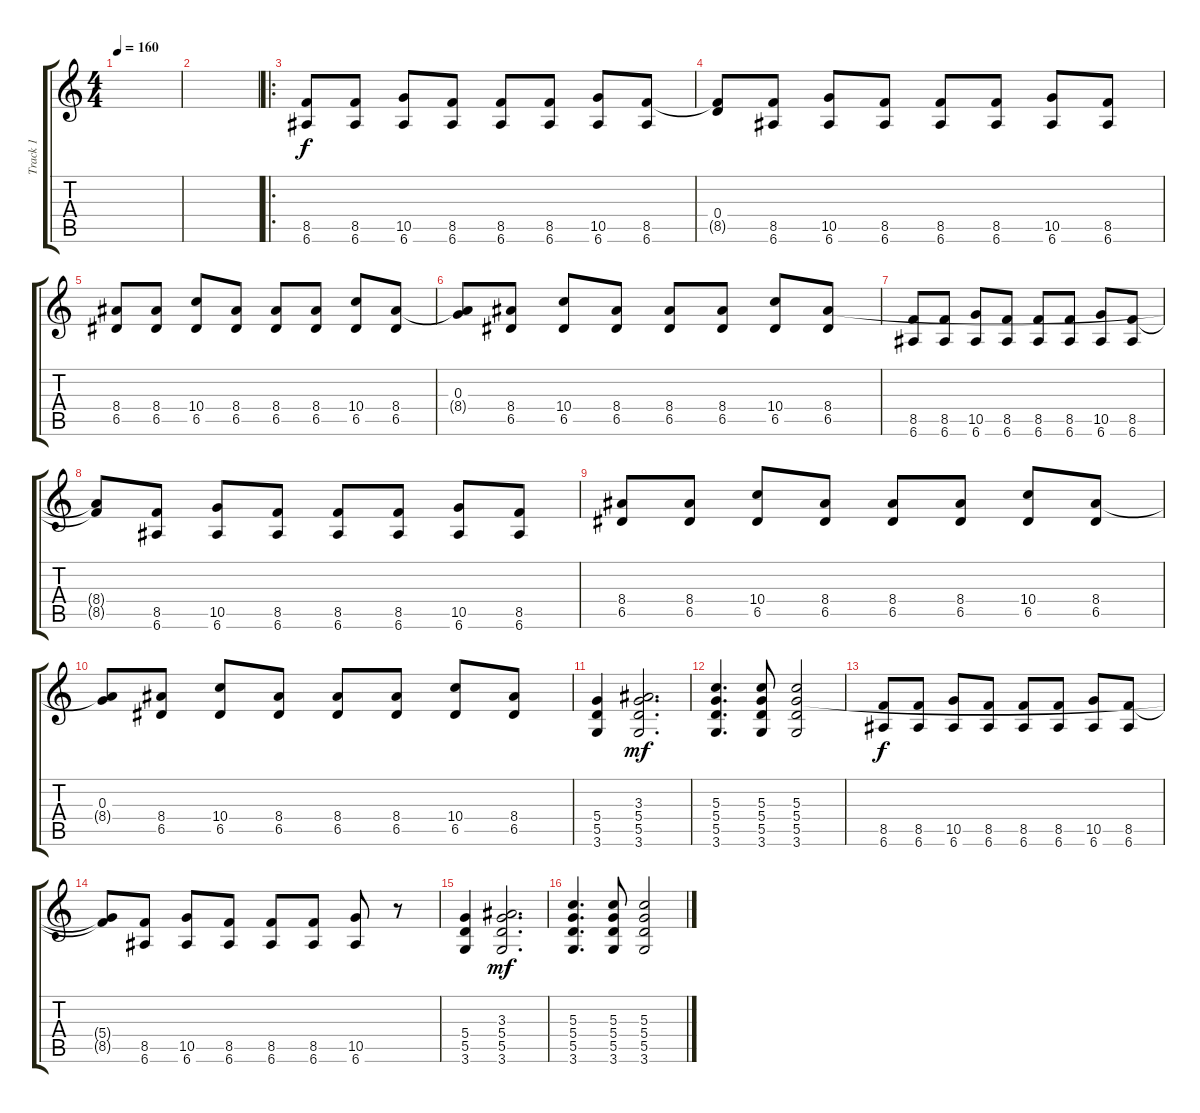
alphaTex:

\track ("Track 1" "Track 1") {instrument overdrivenguitar}
\staff {score tabs}
\tuning (E4 B3 G3 D3 A2 E2) {hide}
\ts (4 4)
\tempo 160
\clef g2
\ks c
|
|
\ro
(8.5 6.6).8 (8.5 6.6).8 (10.5 6.6).8 (8.5 6.6).8 (8.5 6.6).8 (8.5 6.6).8 (10.5 6.6).8 (8.5 6.6).8 |
(0.4 8.5{t}).8 (8.5 6.6).8 (10.5 6.6).8 (8.5 6.6).8 (8.5 6.6).8 (8.5 6.6).8 (10.5 6.6).8 (8.5 6.6).8 |
(8.4 6.5).8 (8.4 6.5).8 (10.4 6.5).8 (8.4 6.5).8 (8.4 6.5).8 (8.4 6.5).8 (10.4 6.5).8 (8.4 6.5).8 |
(0.3 8.4{t}).8 (8.4 6.5).8 (10.4 6.5).8 (8.4 6.5).8 (8.4 6.5).8 (8.4 6.5).8 (10.4 6.5).8 (8.4 6.5).8 |
(8.5 6.6).8 (8.5 6.6).8 (10.5 6.6).8 (8.5 6.6).8 (8.5 6.6).8 (8.5 6.6).8 (10.5 6.6).8 (8.5 6.6).8 |
(8.4{t} 8.5{t}).8 (8.5 6.6).8 (10.5 6.6).8 (8.5 6.6).8 (8.5 6.6).8 (8.5 6.6).8 (10.5 6.6).8 (8.5 6.6).8 |
(8.4 6.5).8 (8.4 6.5).8 (10.4 6.5).8 (8.4 6.5).8 (8.4 6.5).8 (8.4 6.5).8 (10.4 6.5).8 (8.4 6.5).8 |
(0.3 8.4{t}).8 (8.4 6.5).8 (10.4 6.5).8 (8.4 6.5).8 (8.4 6.5).8 (8.4 6.5).8 (10.4 6.5).8 (8.4 6.5).8 |
(5.4 5.5 3.6).4 (3.3 5.4 5.5 3.6).2{d dy mf} |
(5.3 5.4 5.5 3.6).4{d} (5.3 5.4 5.5 3.6).8 (5.3 5.4 5.5 3.6).2 |
(8.5 6.6).8{dy f} (8.5 6.6).8 (10.5 6.6).8 (8.5 6.6).8 (8.5 6.6).8 (8.5 6.6).8 (10.5 6.6).8 (8.5 6.6).8 |
(5.4{t} 8.5{t}).8 (8.5 6.6).8 (10.5 6.6).8 (8.5 6.6).8 (8.5 6.6).8 (8.5 6.6).8 (10.5 6.6).8 r.8 |
(5.4 5.5 3.6).4 (3.3 5.4 5.5 3.6).2{d dy mf} |
(5.3 5.4 5.5 3.6).4{d} (5.3 5.4 5.5 3.6).8 (5.3 5.4 5.5 3.6).2
